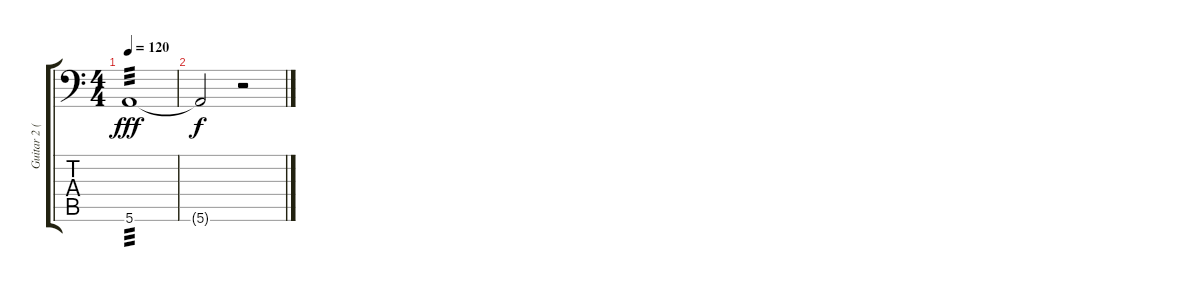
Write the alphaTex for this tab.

\track ("Guitar 2 (Octaver)" "Guitar 2 (") {instrument overdrivenguitar}
\staff {score tabs}
\tuning (E3 B2 G2 D2 A1 E1) {hide}
\ts (4 4)
\tempo 120
\clef f4
\ks c
5.6.1{tp 3 dy fff} |
5.6{t}.2{dy f} r.2
